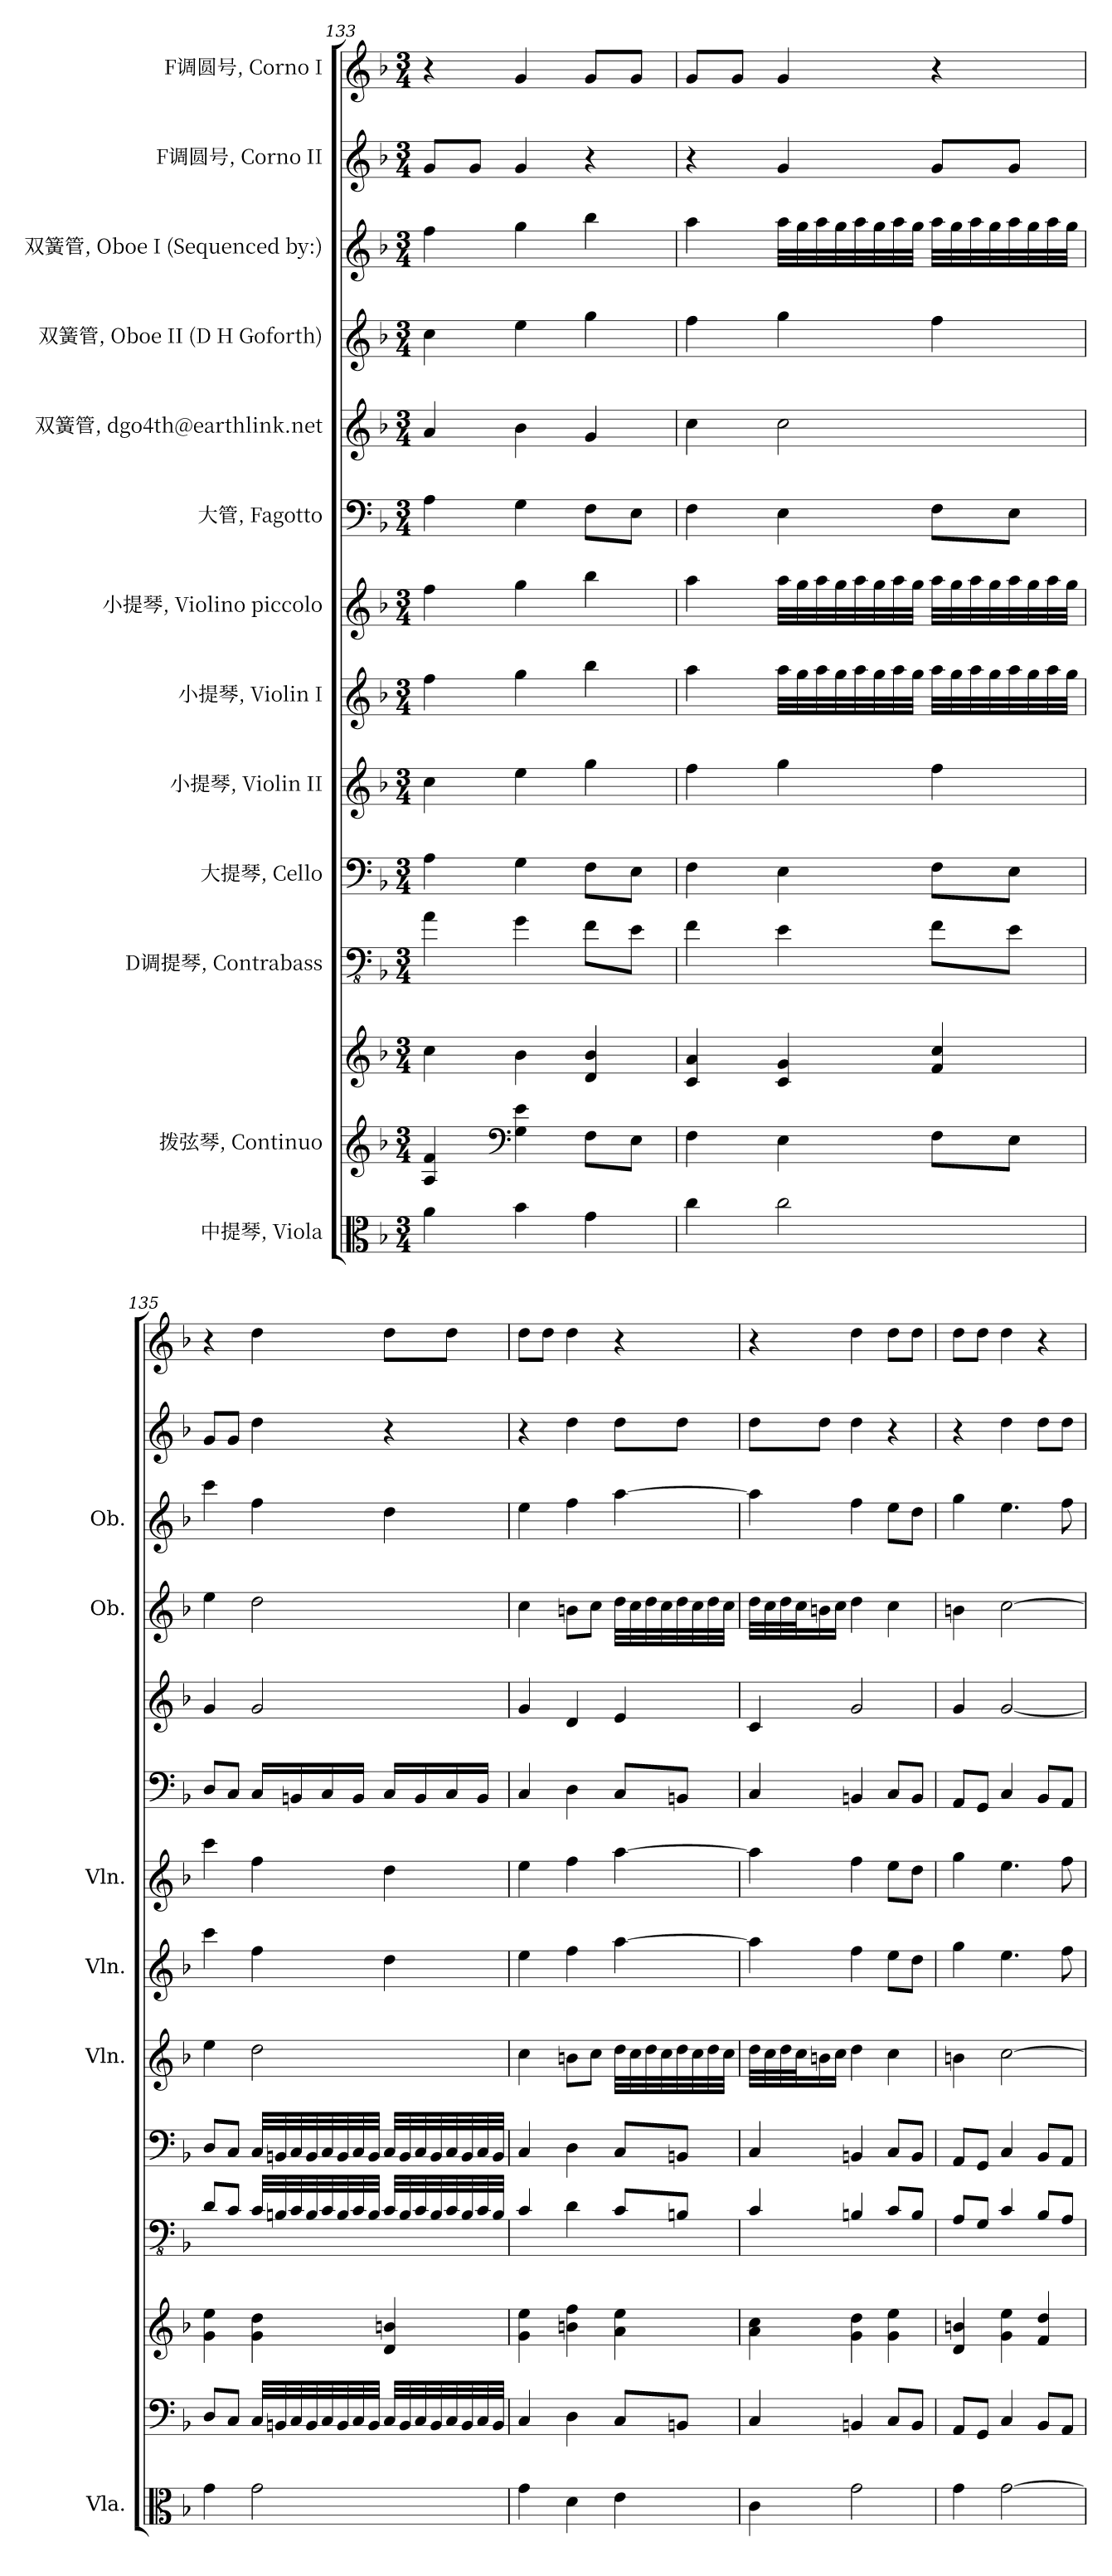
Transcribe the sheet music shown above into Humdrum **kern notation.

**kern	**kern	**kern	**kern	**kern	**kern	**kern	**kern	**kern	**kern	**kern	**kern	**kern	**kern
*part13	*part12	*part12	*part11	*part10	*part9	*part8	*part7	*part6	*part5	*part4	*part3	*part2	*part1
*staff14	*staff13	*staff12	*staff11	*staff10	*staff9	*staff8	*staff7	*staff6	*staff5	*staff4	*staff3	*staff2	*staff1
*I"中提琴, Viola	*I"拨弦琴, Continuo	*	*I"D调提琴, Contrabass	*I"大提琴, Cello	*I"小提琴, Violin II	*I"小提琴, Violin I	*I"小提琴, Violino piccolo	*I"大管, Fagotto	*I"双簧管, dgo4th@earthlink.net	*I"双簧管, Oboe II (D H Goforth)	*I"双簧管, Oboe I (Sequenced by:)	*I"F调圆号, Corno II	*I"F调圆号, Corno I
*I'Vla.	*	*	*	*	*I'Vln.	*I'Vln.	*I'Vln.	*	*	*I'Ob.	*I'Ob.	*	*
*clefC3	*clefG2	*clefG2	*clefFv4	*clefF4	*clefG2	*clefG2	*clefG2	*clefF4	*clefG2	*clefG2	*clefG2	*clefG2	*clefG2
*	*	*	*ITrd7c12	*	*	*	*	*	*	*	*	*ITrd4c7	*ITrd4c7
*k[b-]	*k[b-]	*k[b-]	*k[b-]	*k[b-]	*k[b-]	*k[b-]	*k[b-]	*k[b-]	*k[b-]	*k[b-]	*k[b-]	*k[b-e-]	*k[b-e-]
*M3/4	*M3/4	*M3/4	*M3/4	*M3/4	*M3/4	*M3/4	*M3/4	*M3/4	*M3/4	*M3/4	*M3/4	*M3/4	*M3/4
=133	=133	=133	=133	=133	=133	=133	=133	=133	=133	=133	=133	=133	=133
4a\	4A/ 4f/	4cc\	4AA\	4A\	4cc\	4ff\	4ff\	4A\	4a/	4cc\	4ff\	8c/L	4r
.	.	.	.	.	.	.	.	.	.	.	.	8c/J	.
*	*clefF4	*	*	*	*	*	*	*	*	*	*	*	*
4b-\	4G\ 4e\	4b-\	4GG\	4G\	4ee\	4gg\	4gg\	4G\	4b-\	4ee\	4gg\	4c/	4c/
4g\	8F\L	4d/ 4b-/	8FF\L	8F\L	4gg\	4bb-\	4bb-\	8F\L	4g/	4gg\	4bb-\	4r	8c/L
.	8E\J	.	8EE\J	8E\J	.	.	.	8E\J	.	.	.	.	8c/J
!!LO:PB:g=z
=134	=134	=134	=134	=134	=134	=134	=134	=134	=134	=134	=134	=134	=134
4cc\	4F\	4c/ 4a/	4FF\	4F\	4ff\	4aa\	4aa\	4F\	4cc\	4ff\	4aa\	4r	8c/L
.	.	.	.	.	.	.	.	.	.	.	.	.	8c/J
2cc\	4E\	4c/ 4g/	4EE\	4E\	4gg\	32aa\LLL	32aa\LLL	4E\	2cc\	4gg\	32aa\LLL	4c/	4c/
.	.	.	.	.	.	32gg\	32gg\	.	.	.	32gg\	.	.
.	.	.	.	.	.	32aa\	32aa\	.	.	.	32aa\	.	.
.	.	.	.	.	.	32gg\	32gg\	.	.	.	32gg\	.	.
.	.	.	.	.	.	32aa\	32aa\	.	.	.	32aa\	.	.
.	.	.	.	.	.	32gg\	32gg\	.	.	.	32gg\	.	.
.	.	.	.	.	.	32aa\	32aa\	.	.	.	32aa\	.	.
.	.	.	.	.	.	32gg\JJJ	32gg\JJJ	.	.	.	32gg\JJJ	.	.
.	8F\L	4f/ 4cc/	8FF\L	8F\L	4ff\	32aa\LLL	32aa\LLL	8F\L	.	4ff\	32aa\LLL	8c/L	4r
.	.	.	.	.	.	32gg\	32gg\	.	.	.	32gg\	.	.
.	.	.	.	.	.	32aa\	32aa\	.	.	.	32aa\	.	.
.	.	.	.	.	.	32gg\	32gg\	.	.	.	32gg\	.	.
.	8E\J	.	8EE\J	8E\J	.	32aa\	32aa\	8E\J	.	.	32aa\	8c/J	.
.	.	.	.	.	.	32gg\	32gg\	.	.	.	32gg\	.	.
.	.	.	.	.	.	32aa\	32aa\	.	.	.	32aa\	.	.
.	.	.	.	.	.	32gg\JJJ	32gg\JJJ	.	.	.	32gg\JJJ	.	.
=135	=135	=135	=135	=135	=135	=135	=135	=135	=135	=135	=135	=135	=135
4g\	8D/L	4g\ 4ee\	8DD/L	8D/L	4ee\	4ccc\	4ccc\	8D/L	4g/	4ee\	4ccc\	8c/L	4r
.	8C/J	.	8CC/J	8C/J	.	.	.	8C/J	.	.	.	8c/J	.
2g\	32C/LLL	4g\ 4dd\	32CC/LLL	32C/LLL	2dd\	4ff\	4ff\	16C/LL	2g/	2dd\	4ff\	4g\	4g\
.	32BBn/	.	32BBBn/	32BBn/	.	.	.	.	.	.	.	.	.
.	32C/	.	32CC/	32C/	.	.	.	16BBn/	.	.	.	.	.
.	32BB/	.	32BBB/	32BB/	.	.	.	.	.	.	.	.	.
.	32C/	.	32CC/	32C/	.	.	.	16C/	.	.	.	.	.
.	32BB/	.	32BBB/	32BB/	.	.	.	.	.	.	.	.	.
.	32C/	.	32CC/	32C/	.	.	.	16BB/JJ	.	.	.	.	.
.	32BB/JJJ	.	32BBB/JJJ	32BB/JJJ	.	.	.	.	.	.	.	.	.
.	32C/LLL	4d/ 4bn/	32CC/LLL	32C/LLL	.	4dd\	4dd\	16C/LL	.	.	4dd\	4r	8g\L
.	32BB/	.	32BBB/	32BB/	.	.	.	.	.	.	.	.	.
.	32C/	.	32CC/	32C/	.	.	.	16BB/	.	.	.	.	.
.	32BB/	.	32BBB/	32BB/	.	.	.	.	.	.	.	.	.
.	32C/	.	32CC/	32C/	.	.	.	16C/	.	.	.	.	8g\J
.	32BB/	.	32BBB/	32BB/	.	.	.	.	.	.	.	.	.
.	32C/	.	32CC/	32C/	.	.	.	16BB/JJ	.	.	.	.	.
.	32BB/JJJ	.	32BBB/JJJ	32BB/JJJ	.	.	.	.	.	.	.	.	.
!!LO:PB:g=z
=136	=136	=136	=136	=136	=136	=136	=136	=136	=136	=136	=136	=136	=136
4g\	4C/	4g\ 4ee\	4CC/	4C/	4cc\	4ee\	4ee\	4C/	4g/	4cc\	4ee\	4r	8g\L
.	.	.	.	.	.	.	.	.	.	.	.	.	8g\J
4d\	4D\	4bn\ 4ff\	4DD\	4D\	8bn\L	4ff\	4ff\	4D\	4d/	8bn\L	4ff\	4g\	4g\
.	.	.	.	.	8cc\J	.	.	.	.	8cc\J	.	.	.
4e\	8C/L	4a\ 4ee\	8CC/L	8C/L	32dd\LLL	[4aa\	[4aa\	8C/L	4e/	32dd\LLL	[4aa\	8g\L	4r
.	.	.	.	.	32cc\	.	.	.	.	32cc\	.	.	.
.	.	.	.	.	32dd\	.	.	.	.	32dd\	.	.	.
.	.	.	.	.	32cc\	.	.	.	.	32cc\	.	.	.
.	8BBn/J	.	8BBBn/J	8BBn/J	32dd\	.	.	8BBn/J	.	32dd\	.	8g\J	.
.	.	.	.	.	32cc\	.	.	.	.	32cc\	.	.	.
.	.	.	.	.	32dd\	.	.	.	.	32dd\	.	.	.
.	.	.	.	.	32cc\JJJ	.	.	.	.	32cc\JJJ	.	.	.
=137	=137	=137	=137	=137	=137	=137	=137	=137	=137	=137	=137	=137	=137
4c\	4C/	4a\ 4cc\	4CC/	4C/	32dd\LLL	4aa\]	4aa\]	4C/	4c/	32dd\LLL	4aa\]	8g\L	4r
.	.	.	.	.	32cc\	.	.	.	.	32cc\	.	.	.
.	.	.	.	.	32dd\	.	.	.	.	32dd\	.	.	.
.	.	.	.	.	32cc\J	.	.	.	.	32cc\J	.	.	.
.	.	.	.	.	16bn\	.	.	.	.	16bn\	.	8g\J	.
.	.	.	.	.	16cc\JJ	.	.	.	.	16cc\JJ	.	.	.
2g\	4BBn/	4g\ 4dd\	4BBBn/	4BBn/	4dd\	4ff\	4ff\	4BBn/	2g/	4dd\	4ff\	4g\	4g\
.	8C/L	4g\ 4ee\	8CC/L	8C/L	4cc\	8ee\L	8ee\L	8C/L	.	4cc\	8ee\L	4r	8g\L
.	8BB/J	.	8BBB/J	8BB/J	.	8dd\J	8dd\J	8BB/J	.	.	8dd\J	.	8g\J
=138	=138	=138	=138	=138	=138	=138	=138	=138	=138	=138	=138	=138	=138
4g\	8AA/L	4d/ 4bn/	8AAA/L	8AA/L	4bn\	4gg\	4gg\	8AA/L	4g/	4bn\	4gg\	4r	8g\L
.	8GG/J	.	8GGG/J	8GG/J	.	.	.	8GG/J	.	.	.	.	8g\J
[2g\	4C/	4g\ 4ee\	4CC/	4C/	[2cc\	4.ee\	4.ee\	4C/	[2g/	[2cc\	4.ee\	4g\	4g\
.	8BB-/L	4f/ 4dd/	8BBB-/L	8BB-/L	.	.	.	8BB-/L	.	.	.	8g\L	4r
.	8AA/J	.	8AAA/J	8AA/J	.	8ff\	8ff\	8AA/J	.	.	8ff\	8g\J	.
=	=	=	=	=	=	=	=	=	=	=	=	=	=
*-	*-	*-	*-	*-	*-	*-	*-	*-	*-	*-	*-	*-	*-
